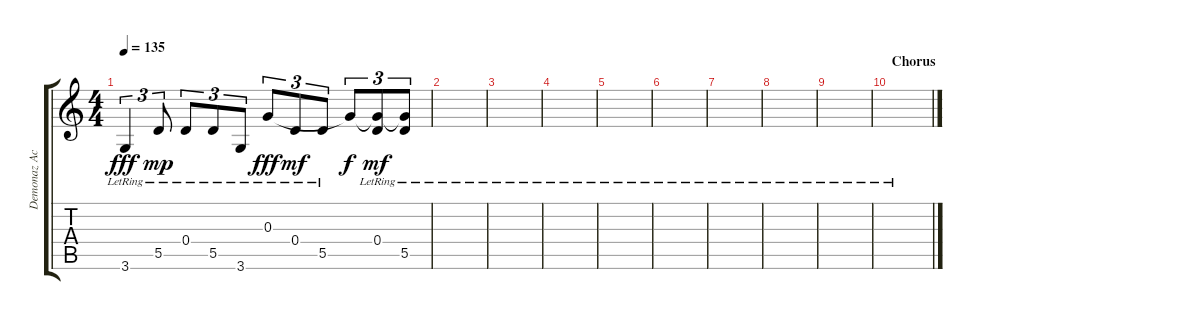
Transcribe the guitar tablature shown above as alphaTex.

\track ("Demonaz Acustic" "Demonaz Ac") {instrument acousticguitarsteel}
\staff {score tabs}
\tuning (E4 B3 G3 D3 A2 E2) {hide}
\ts (4 4)
\tempo 135
\clef g2
\ks c
3.6{lr}.4{tu (3 2) dy fff} 5.5{lr}.8{tu (3 2) dy mp} 0.4{lr}.8{tu (3 2)} 5.5{lr}.8{tu (3 2)} 3.6{lr}.8{tu (3 2)} 0.3{lr}.8{tu (3 2) dy fff} 0.4{lr}.8{tu (3 2) dy mf} 5.5{lr}.8{tu (3 2)} 0.3{t}.8{tu (3 2) dy f} (0.3{t} 0.4{lr}).8{tu (3 2) dy mf} (0.3{t} 5.5{lr}).8{tu (3 2)} |
|
|
|
|
|
|
|
|
\section ("" "Chorus")
